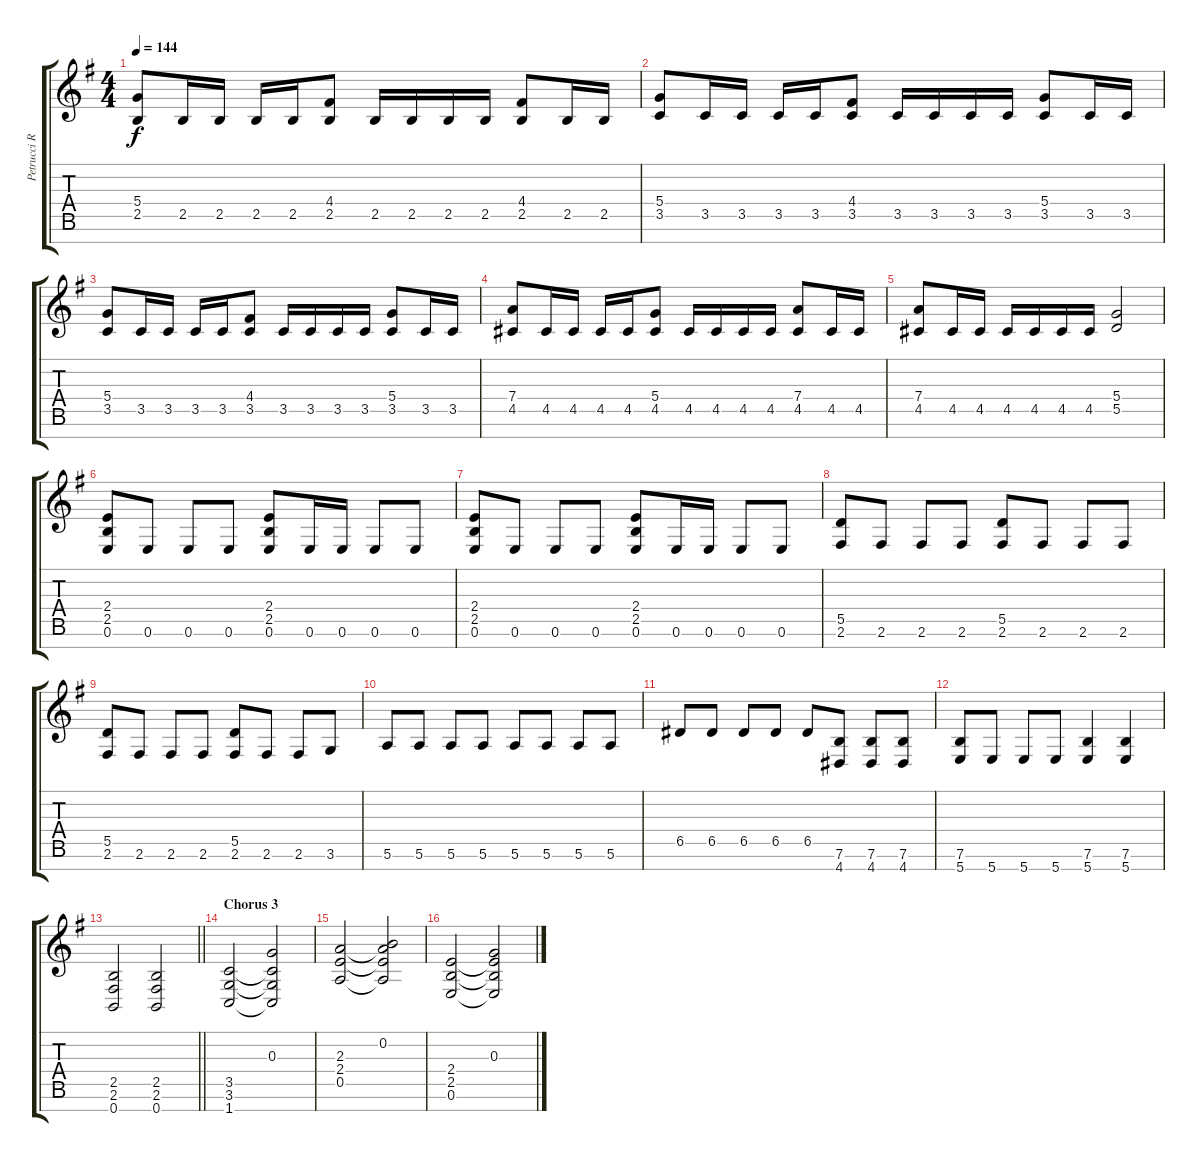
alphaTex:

\track ("Petrucci Rhythm" "Petrucci R") {instrument distortionguitar}
\staff {score tabs}
\tuning (E4 B3 G3 D3 A2 E2 B1) {hide}
\ts (4 4)
\tempo 144
\clef g2
\ks eminor
(5.4 2.5).8{dy f} 2.5.16 2.5.16 2.5.16 2.5.16 (4.4 2.5).8 2.5.16 2.5.16 2.5.16 2.5.16 (4.4 2.5).8 2.5.16 2.5.16 |
(5.4 3.5).8 3.5.16 3.5.16 3.5.16 3.5.16 (4.4 3.5).8 3.5.16 3.5.16 3.5.16 3.5.16 (5.4 3.5).8 3.5.16 3.5.16 |
(5.4 3.5).8 3.5.16 3.5.16 3.5.16 3.5.16 (4.4 3.5).8 3.5.16 3.5.16 3.5.16 3.5.16 (5.4 3.5).8 3.5.16 3.5.16 |
(7.4 4.5).8 4.5.16 4.5.16 4.5.16 4.5.16 (5.4 4.5).8 4.5.16 4.5.16 4.5.16 4.5.16 (7.4 4.5).8 4.5.16 4.5.16 |
(7.4 4.5).8 4.5.16 4.5.16 4.5.16 4.5.16 4.5.16 4.5.16 (5.4 5.5).2 |
(2.4 2.5 0.6).8 0.6.8 0.6.8 0.6.8 (2.4 2.5 0.6).8 0.6.16 0.6.16 0.6.8 0.6.8 |
(2.4 2.5 0.6).8 0.6.8 0.6.8 0.6.8 (2.4 2.5 0.6).8 0.6.16 0.6.16 0.6.8 0.6.8 |
(5.5 2.6).8 2.6.8 2.6.8 2.6.8 (5.5 2.6).8 2.6.8 2.6.8 2.6.8 |
(5.5 2.6).8 2.6.8 2.6.8 2.6.8 (5.5 2.6).8 2.6.8 2.6.8 3.6.8 |
5.6.8 5.6.8 5.6.8 5.6.8 5.6.8 5.6.8 5.6.8 5.6.8 |
6.5.8 6.5.8 6.5.8 6.5.8 6.5.8 (7.6 4.7).8 (7.6 4.7).8 (7.6 4.7).8 |
(7.6 5.7).8 5.7.8 5.7.8 5.7.8 (7.6 5.7).4 (7.6 5.7).4 |
\barLineRight lightlight
(2.5 2.6 0.7).2 (2.5 2.6 0.7).2 |
\section ("" "Chorus 3")
(3.5 3.6 1.7).2 (0.3 3.5{t} 3.6{t} 1.7{t}).2 |
(2.3 2.4 0.5).2 (0.2 2.3{t} 2.4{t} 0.5{t}).2 |
(2.4 2.5 0.6).2 (0.3 2.4{t} 2.5{t} 0.6{t}).2
